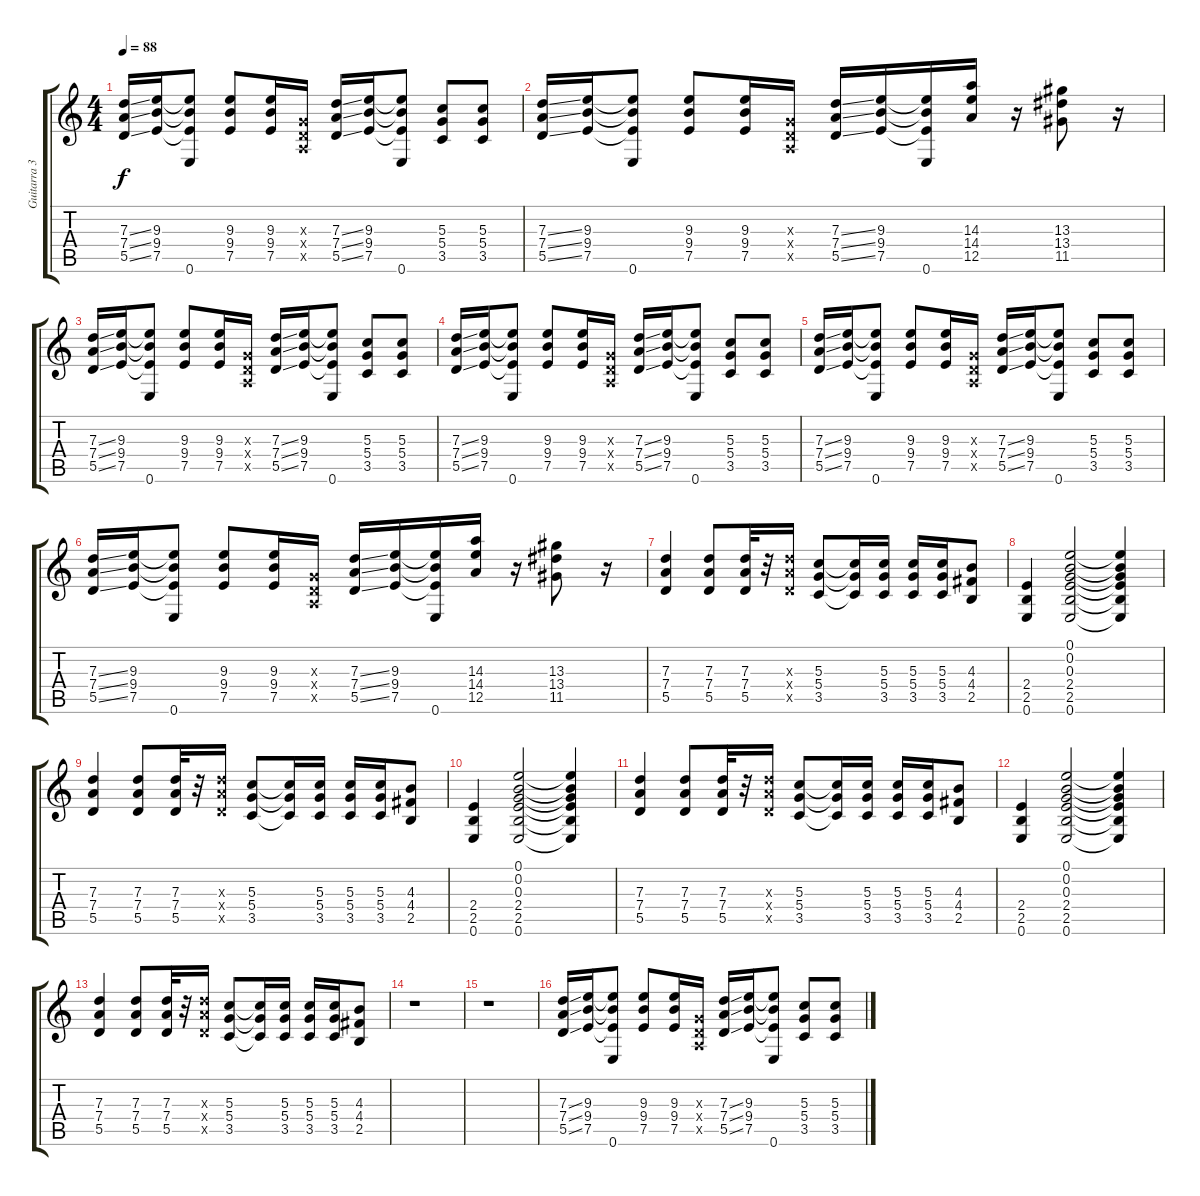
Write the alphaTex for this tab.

\track ("Guitarra 3" "Guitarra 3") {instrument distortionguitar}
\staff {score tabs}
\tuning (E4 B3 G3 D3 A2 E2) {hide}
\ts (4 4)
\tempo 88
\clef g2
\ks c
(7.3{ss} 7.4{ss} 5.5{ss}).16{dy f} (9.3 9.4 7.5).16 (9.3{t} 9.4{t} 7.5{t} 0.6).8 (9.3 9.4 7.5).8 (9.3 9.4 7.5).16 (0.3{x} 0.4{x} 0.5{x}).16 (7.3{ss} 7.4{ss} 5.5{ss}).16 (9.3 9.4 7.5).16 (9.3{t} 9.4{t} 7.5{t} 0.6).8 (5.3 5.4 3.5).8 (5.3 5.4 3.5).8 |
(7.3{ss} 7.4{ss} 5.5{ss}).16 (9.3 9.4 7.5).16 (9.3{t} 9.4{t} 7.5{t} 0.6).8 (9.3 9.4 7.5).8 (9.3 9.4 7.5).16 (0.3{x} 0.4{x} 0.5{x}).16 (7.3{ss} 7.4{ss} 5.5{ss}).16 (9.3 9.4 7.5).16 (9.3{t} 9.4{t} 7.5{t} 0.6).16 (14.3 14.4 12.5).16 r.16 (13.3 13.4 11.5).8 r.16 |
(7.3{ss} 7.4{ss} 5.5{ss}).16 (9.3 9.4 7.5).16 (9.3{t} 9.4{t} 7.5{t} 0.6).8 (9.3 9.4 7.5).8 (9.3 9.4 7.5).16 (0.3{x} 0.4{x} 0.5{x}).16 (7.3{ss} 7.4{ss} 5.5{ss}).16 (9.3 9.4 7.5).16 (9.3{t} 9.4{t} 7.5{t} 0.6).8 (5.3 5.4 3.5).8 (5.3 5.4 3.5).8 |
(7.3{ss} 7.4{ss} 5.5{ss}).16 (9.3 9.4 7.5).16 (9.3{t} 9.4{t} 7.5{t} 0.6).8 (9.3 9.4 7.5).8 (9.3 9.4 7.5).16 (0.3{x} 0.4{x} 0.5{x}).16 (7.3{ss} 7.4{ss} 5.5{ss}).16 (9.3 9.4 7.5).16 (9.3{t} 9.4{t} 7.5{t} 0.6).8 (5.3 5.4 3.5).8 (5.3 5.4 3.5).8 |
(7.3{ss} 7.4{ss} 5.5{ss}).16 (9.3 9.4 7.5).16 (9.3{t} 9.4{t} 7.5{t} 0.6).8 (9.3 9.4 7.5).8 (9.3 9.4 7.5).16 (0.3{x} 0.4{x} 0.5{x}).16 (7.3{ss} 7.4{ss} 5.5{ss}).16 (9.3 9.4 7.5).16 (9.3{t} 9.4{t} 7.5{t} 0.6).8 (5.3 5.4 3.5).8 (5.3 5.4 3.5).8 |
(7.3{ss} 7.4{ss} 5.5{ss}).16 (9.3 9.4 7.5).16 (9.3{t} 9.4{t} 7.5{t} 0.6).8 (9.3 9.4 7.5).8 (9.3 9.4 7.5).16 (0.3{x} 0.4{x} 0.5{x}).16 (7.3{ss} 7.4{ss} 5.5{ss}).16 (9.3 9.4 7.5).16 (9.3{t} 9.4{t} 7.5{t} 0.6).16 (14.3 14.4 12.5).16 r.16 (13.3 13.4 11.5).8 r.16 |
(7.3 7.4 5.5).4 (7.3 7.4 5.5).8 (7.3 7.4 5.5).32 r.32 (7.3{x} 7.4{x} 5.5{x}).16 (5.3 5.4 3.5).8 (5.3{t} 5.4{t} 3.5{t}).16 (5.3 5.4 3.5).16 (5.3 5.4 3.5).16 (5.3 5.4 3.5).16 (4.3 4.4 2.5).8 |
(2.4 2.5 0.6).4 (0.1 0.2 0.3 2.4 2.5 0.6).2 (0.1{t} 0.2{t} 0.3{t} 2.4{t} 2.5{t} 0.6{t}).4 |
(7.3 7.4 5.5).4 (7.3 7.4 5.5).8 (7.3 7.4 5.5).32 r.32 (7.3{x} 7.4{x} 5.5{x}).16 (5.3 5.4 3.5).8 (5.3{t} 5.4{t} 3.5{t}).16 (5.3 5.4 3.5).16 (5.3 5.4 3.5).16 (5.3 5.4 3.5).16 (4.3 4.4 2.5).8 |
(2.4 2.5 0.6).4 (0.1 0.2 0.3 2.4 2.5 0.6).2 (0.1{t} 0.2{t} 0.3{t} 2.4{t} 2.5{t} 0.6{t}).4 |
(7.3 7.4 5.5).4 (7.3 7.4 5.5).8 (7.3 7.4 5.5).32 r.32 (7.3{x} 7.4{x} 5.5{x}).16 (5.3 5.4 3.5).8 (5.3{t} 5.4{t} 3.5{t}).16 (5.3 5.4 3.5).16 (5.3 5.4 3.5).16 (5.3 5.4 3.5).16 (4.3 4.4 2.5).8 |
(2.4 2.5 0.6).4 (0.1 0.2 0.3 2.4 2.5 0.6).2 (0.1{t} 0.2{t} 0.3{t} 2.4{t} 2.5{t} 0.6{t}).4 |
(7.3 7.4 5.5).4 (7.3 7.4 5.5).8 (7.3 7.4 5.5).32 r.32 (7.3{x} 7.4{x} 5.5{x}).16 (5.3 5.4 3.5).8 (5.3{t} 5.4{t} 3.5{t}).16 (5.3 5.4 3.5).16 (5.3 5.4 3.5).16 (5.3 5.4 3.5).16 (4.3 4.4 2.5).8 |
r.1 |
r.1 |
(7.3{ss} 7.4{ss} 5.5{ss}).16 (9.3 9.4 7.5).16 (9.3{t} 9.4{t} 7.5{t} 0.6).8 (9.3 9.4 7.5).8 (9.3 9.4 7.5).16 (0.3{x} 0.4{x} 0.5{x}).16 (7.3{ss} 7.4{ss} 5.5{ss}).16 (9.3 9.4 7.5).16 (9.3{t} 9.4{t} 7.5{t} 0.6).8 (5.3 5.4 3.5).8 (5.3 5.4 3.5).8
